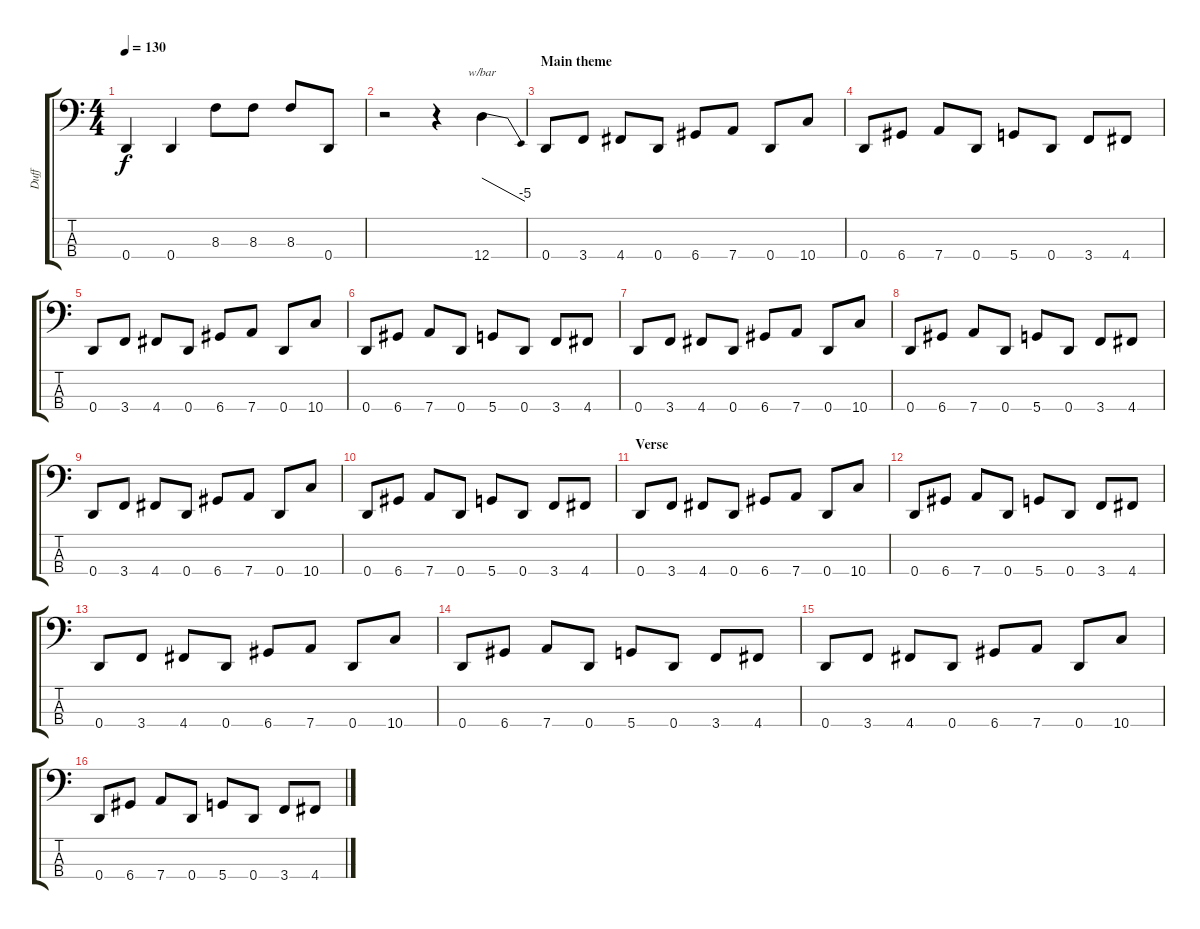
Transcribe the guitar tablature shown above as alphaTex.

\track ("Duff" "Duff") {instrument electricbasspick}
\staff {score tabs}
\tuning (G2 D2 A1 D1) {hide}
\ts (4 4)
\tempo 130
\clef f4
\ks c
0.4.4{dy f} 0.4.4 8.3.8 8.3.8 8.3.8 0.4.8 |
r.2 r.4 12.4.4{tbe (dive default 0 0 60 -20)} |
\section ("" "Main theme")
0.4.8 3.4.8 4.4.8 0.4.8 6.4.8 7.4.8 0.4.8 10.4.8 |
0.4.8 6.4.8 7.4.8 0.4.8 5.4.8 0.4.8 3.4.8 4.4.8 |
0.4.8 3.4.8 4.4.8 0.4.8 6.4.8 7.4.8 0.4.8 10.4.8 |
0.4.8 6.4.8 7.4.8 0.4.8 5.4.8 0.4.8 3.4.8 4.4.8 |
0.4.8 3.4.8 4.4.8 0.4.8 6.4.8 7.4.8 0.4.8 10.4.8 |
0.4.8 6.4.8 7.4.8 0.4.8 5.4.8 0.4.8 3.4.8 4.4.8 |
0.4.8 3.4.8 4.4.8 0.4.8 6.4.8 7.4.8 0.4.8 10.4.8 |
0.4.8 6.4.8 7.4.8 0.4.8 5.4.8 0.4.8 3.4.8 4.4.8 |
\section ("" "Verse")
0.4.8 3.4.8 4.4.8 0.4.8 6.4.8 7.4.8 0.4.8 10.4.8 |
0.4.8 6.4.8 7.4.8 0.4.8 5.4.8 0.4.8 3.4.8 4.4.8 |
0.4.8 3.4.8 4.4.8 0.4.8 6.4.8 7.4.8 0.4.8 10.4.8 |
0.4.8 6.4.8 7.4.8 0.4.8 5.4.8 0.4.8 3.4.8 4.4.8 |
0.4.8 3.4.8 4.4.8 0.4.8 6.4.8 7.4.8 0.4.8 10.4.8 |
0.4.8 6.4.8 7.4.8 0.4.8 5.4.8 0.4.8 3.4.8 4.4.8
